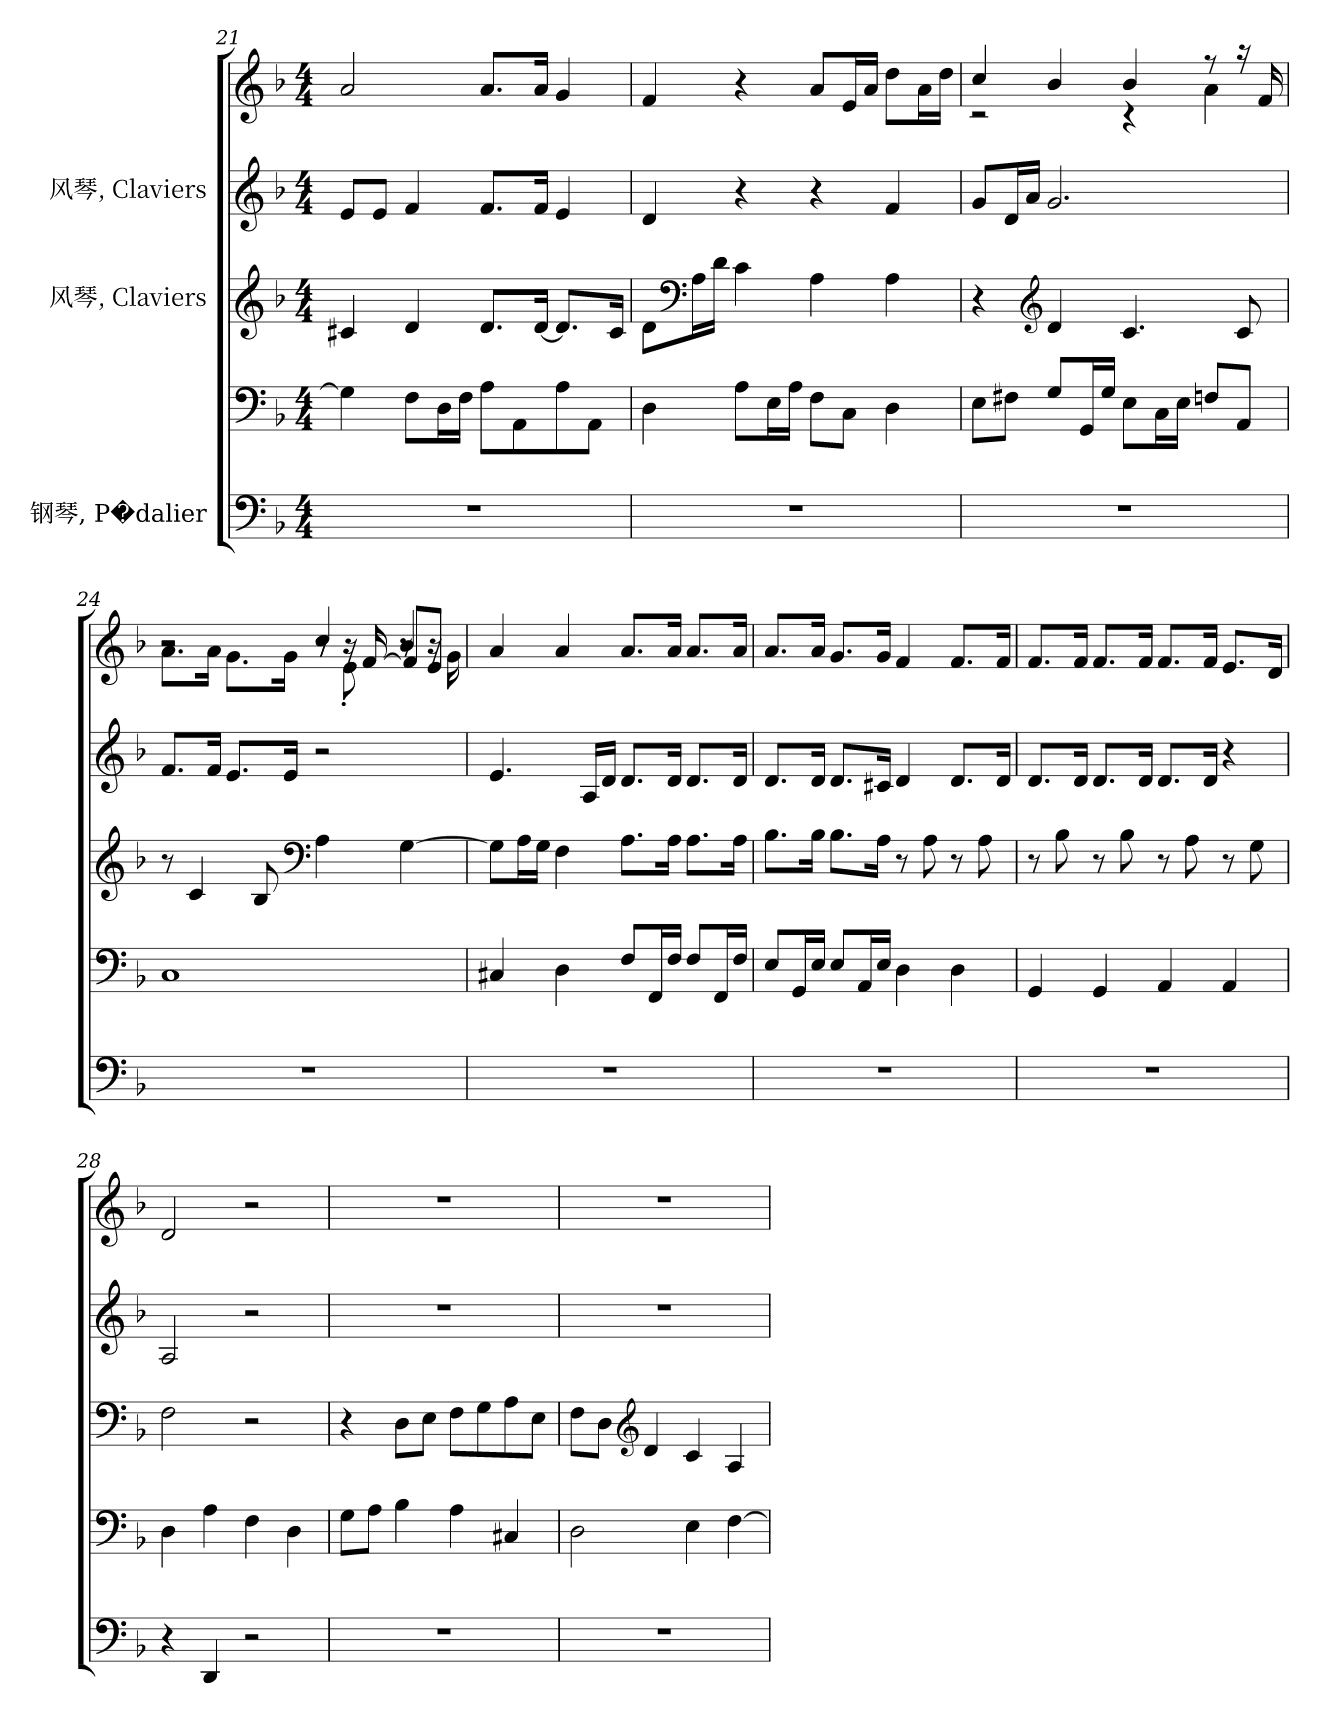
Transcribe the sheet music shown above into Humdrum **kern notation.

**kern	**kern	**kern	**kern	**kern
*part3	*part3	*part2	*part1	*part1
*staff5	*staff4	*staff3	*staff2	*staff1
*I"钢琴, P�dalier	*	*I"风琴, Claviers	*I"风琴, Claviers	*
*clefF4	*clefF4	*clefG2	*clefG2	*clefG2
*k[b-]	*k[b-]	*k[b-]	*k[b-]	*k[b-]
*M4/4	*M4/4	*M4/4	*M4/4	*M4/4
=21	=21	=21	=21	=21
1r	4G\]	4c#X/	8e/L	2a/
.	.	.	8e/J	.
.	8F\L	4d/	4f/	.
.	16D\L	.	.	.
.	16F\JJ	.	.	.
.	8A\L	8.d/L	8.f/L	8.a/L
.	8AA\	.	.	.
.	.	[16d/Jk	16f/Jk	16a/Jk
.	8A\	8.d/L]	4e/	4g/
.	8AA\J	.	.	.
.	.	16c#/Jk	.	.
!!LO:LB:g=z
=22	=22	=22	=22	=22
1r	4D\	8d\L	4d/	4f/
*	*	*clefF4	*	*
.	.	16A\L	.	.
.	.	16d\JJ	.	.
.	8A\L	4c\	4r	4r
.	16E\L	.	.	.
.	16A\JJ	.	.	.
.	8F\L	4A\	4r	8a/L
.	8C\J	.	.	16e/L
.	.	.	.	16a/JJ
.	4D\	4A\	4f/	8dd\L
.	.	.	.	16a\L
.	.	.	.	16dd\JJ
=23	=23	=23	=23	=23
*	*	*	*	*^
1r	8E\L	4r	8g/L	4cc/	2r
.	8F#X\J	.	16d/L	.	.
.	.	.	16a/JJ	.	.
*	*	*clefG2	*	*	*
.	8G/L	4d/	2.g/	4b-/	.
.	16GG/L	.	.	.	.
.	16G/JJ	.	.	.	.
.	8E\L	4.c/	.	4b-/	4r
.	16C\L	.	.	.	.
.	16E\JJ	.	.	.	.
.	8Fn/L	.	.	8r	4a\
.	8AA/J	8c/	.	16r	.
.	.	.	.	16f/	.
=24	=24	=24	=24	=24	=24
*	*	*	*	*	*^
1r	1C	8r	8.f/L	2r	8.a\L	2r
.	.	4c/	.	.	.	.
.	.	.	16f/Jk	.	16a\Jk	.
.	.	.	8.e/L	.	8.g\L	.
.	.	8B-/	.	.	.	.
.	.	.	16e/Jk	.	16g\Jk	.
*	*	*clefF4	*	*	*	*
.	.	4A\	2r	4cc/	8r	8r
.	.	.	.	.	8e'\	16r
.	.	.	.	.	.	[16f/
.	.	[4G\	.	4b-/	8r	8f/L]
.	.	.	.	.	16r	8e/J
.	.	.	.	.	16g\	.
*	*	*	*	*v	*v	*v
!!LO:PB:g=z
=25	=25	=25	=25	=25
1r	4C#X/	8G\L]	4.e/	4a/
.	.	16A\L	.	.
.	.	16G\JJ	.	.
.	4D\	4F\	.	4a/
.	.	.	16A/LL	.
.	.	.	16d/JJ	.
.	8F/L	8.A\L	8.d/L	8.a/L
.	16FF/L	.	.	.
.	16F/JJ	16A\Jk	16d/Jk	16a/Jk
.	8F/L	8.A\L	8.d/L	8.a/L
.	16FF/L	.	.	.
.	16F/JJ	16A\Jk	16d/Jk	16a/Jk
=26	=26	=26	=26	=26
1r	8E/L	8.B-\L	8.d/L	8.a/L
.	16GG/L	.	.	.
.	16E/JJ	16B-\Jk	16d/Jk	16a/Jk
.	8E/L	8.B-\L	8.d/L	8.g/L
.	16AA/L	.	.	.
.	16E/JJ	16A\Jk	16c#X/Jk	16g/Jk
.	4D\	8r	4d/	4f/
.	.	8A\	.	.
.	4D\	8r	8.d/L	8.f/L
.	.	8A\	.	.
.	.	.	16d/Jk	16f/Jk
=27	=27	=27	=27	=27
1r	4GG/	8r	8.d/L	8.f/L
.	.	8B-\	.	.
.	.	.	16d/Jk	16f/Jk
.	4GG/	8r	8.d/L	8.f/L
.	.	8B-\	.	.
.	.	.	16d/Jk	16f/Jk
.	4AA/	8r	8.d/L	8.f/L
.	.	8A\	.	.
.	.	.	16d/Jk	16f/Jk
.	4AA/	8r	4r	8.e/L
.	.	8G\	.	.
.	.	.	.	16d/Jk
=28	=28	=28	=28	=28
4r	4D\	2F\	2A/	2d/
4DD/	4A\	.	.	.
2r	4F\	2r	2r	2r
.	4D\	.	.	.
!!LO:LB:g=z
=29	=29	=29	=29	=29
1r	8G\L	4r	1r	1r
.	8A\J	.	.	.
.	4B-\	8D\L	.	.
.	.	8E\J	.	.
.	4A\	8F\L	.	.
.	.	8G\	.	.
.	4C#X/	8A\	.	.
.	.	8E\J	.	.
=30	=30	=30	=30	=30
1r	2D\	8F\L	1r	1r
.	.	8D\J	.	.
*	*	*clefG2	*	*
.	.	4d/	.	.
.	4E\	4c/	.	.
.	[4F\	4A/	.	.
=	=	=	=	=
*-	*-	*-	*-	*-
